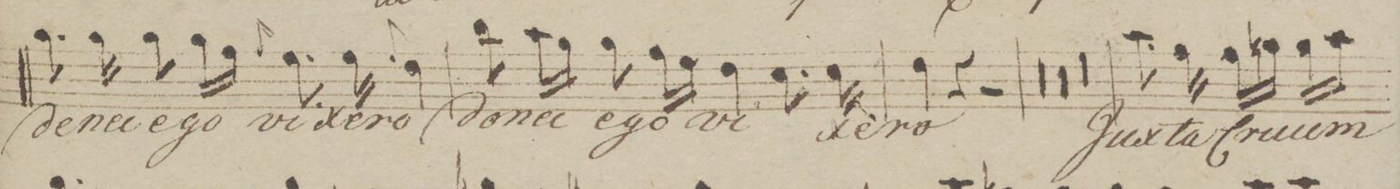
**kern	**text	**dynam
*I"Alt.	*	*
*clefC3	*	*
*k[b-e-a-]	*	*
*met(c)	*	*
*M4/4	*	*
8.a-\	do-	.
16a-\	-nec	.
8a-\	e-	.
16a-\LL	-go	.
16g\JJ	.	.
8qqg/	.	.
8.f\	vi-	.
16f\	-xe-	.
8qqf/	.	.
4e-\	-ro	.
=15	=15	=15
8cc\	do-	.
16b-\LL	-nec	.
16a-\JJ	.	.
8a-\	e-	.
16g\LL	-go	.
16f\JJ	.	.
4e-\	vi-	.
8.d\	.	.
16d\	-xe-	.
=16	=16	=16
4e-\	-ro	.
4r	.	.
2r	.	.
=17	=17	=17
00r	.	.
=18	=18	=18
=19	=19	=19
=20	=20	=20
=21	=21	=21
00r	.	.
=22	=22	=22
=23	=23	=23
=24	=24	=24
=25	=25	=25
00r	.	.
=26	=26	=26
=27	=27	=27
=28	=28	=28
=29	=29	=29
8.b-\	Ju-	.
16g\	-xta	.
16g\LL	cru-	.
16an\JJ	.	.
16a\LL	-cem	.
16b-\JJ	.	.
*-	*-	*-
